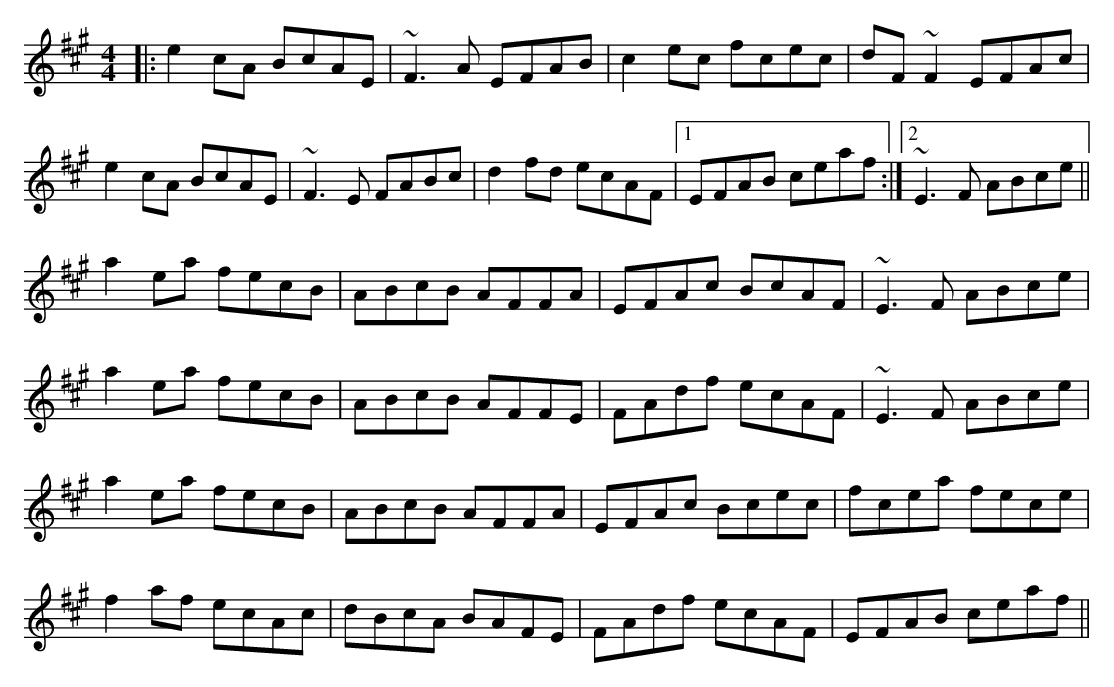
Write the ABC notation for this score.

X:1
M:4/4
K:A
|:e2 cA BcAE|~F3 A EFAB|c2 ec fcec|dF ~F2 EFAc|
e2 cA BcAE|~F3 E FABc|d2 fd ecAF|1 EFAB ceaf:|2 ~E3 F ABce||
a2 ea fecB|ABcB AFFA|EFAc BcAF|~E3 F ABce|
a2 ea fecB|ABcB AFFE|FAdf ecAF|~E3 F ABce|
a2 ea fecB|ABcB AFFA|EFAc Bcec|fcea fece|
f2 af ecAc|dBcA BAFE|FAdf ecAF|EFAB ceaf||
